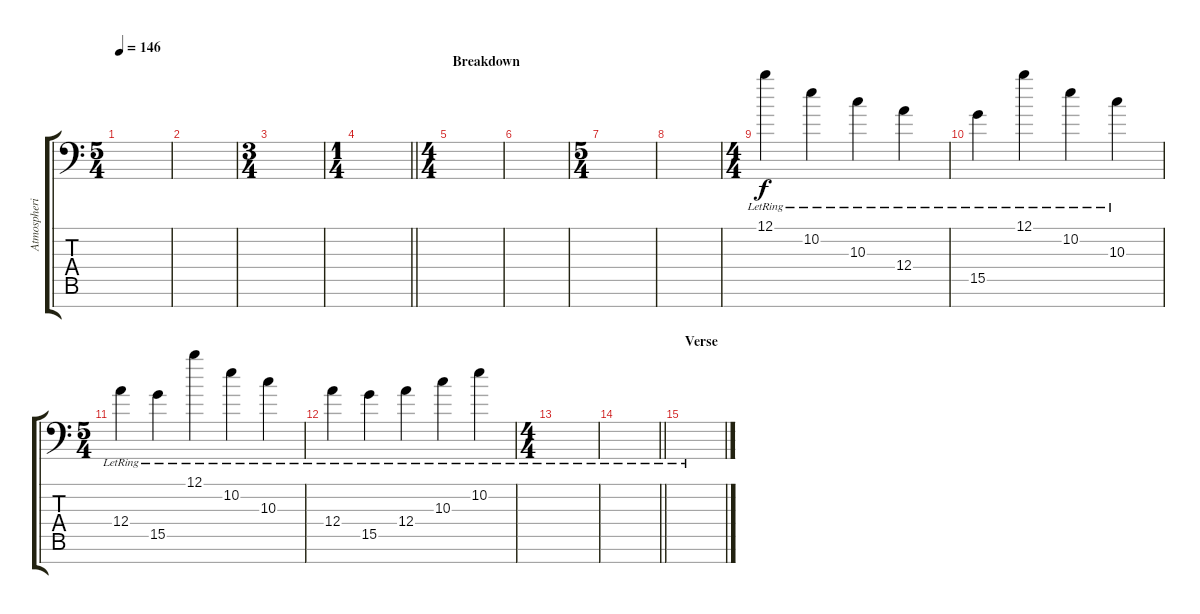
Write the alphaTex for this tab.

\track ("Atmospherics 2" "Atmospheri") {instrument distortionguitar}
\staff {score tabs}
\tuning (B3 Gb3 D3 A2 E2 A1 E1) {hide}
\ts (5 4)
\tempo 146
\clef f4
\ks aminor
|
|
\ts (3 4)
|
\ts (1 4)
\barLineRight lightlight
|
\ts (4 4)
\section ("" "Breakdown")
|
|
\ts (5 4)
|
|
\ts (4 4)
12.1{lr}.4{volume 10 instrument musicbox} 10.2{lr}.4 10.3{lr}.4 12.4{lr}.4 |
15.5{lr}.4 12.1{lr}.4 10.2{lr}.4 10.3{lr}.4 |
\ts (5 4)
12.4{lr}.4 15.5{lr}.4 12.1{lr}.4 10.2{lr}.4 10.3{lr}.4 |
12.4{lr}.4 15.5{lr}.4 12.4{lr}.4 10.3{lr}.4 10.2{lr}.4 |
\ts (4 4)
|
\barLineRight lightlight
|
\section ("" "Verse")
